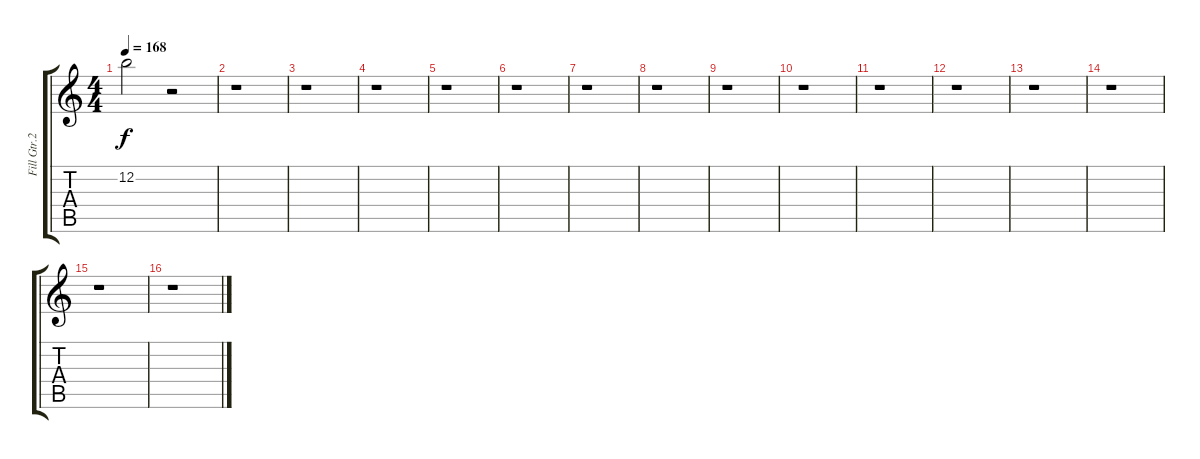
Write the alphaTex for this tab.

\track ("Fill Gtr.2" "Fill Gtr.2") {instrument overdrivenguitar}
\staff {score tabs}
\tuning (E4 B3 G3 D3 A2 E2) {hide}
\ts (4 4)
\tempo 168
\clef g2
\ks c
12.2{t}.2{dy f} r.2 |
r.1 |
r.1 |
r.1 |
r.1 |
r.1 |
r.1 |
r.1 |
r.1 |
r.1 |
r.1 |
r.1 |
r.1 |
r.1 |
r.1 |
r.1
